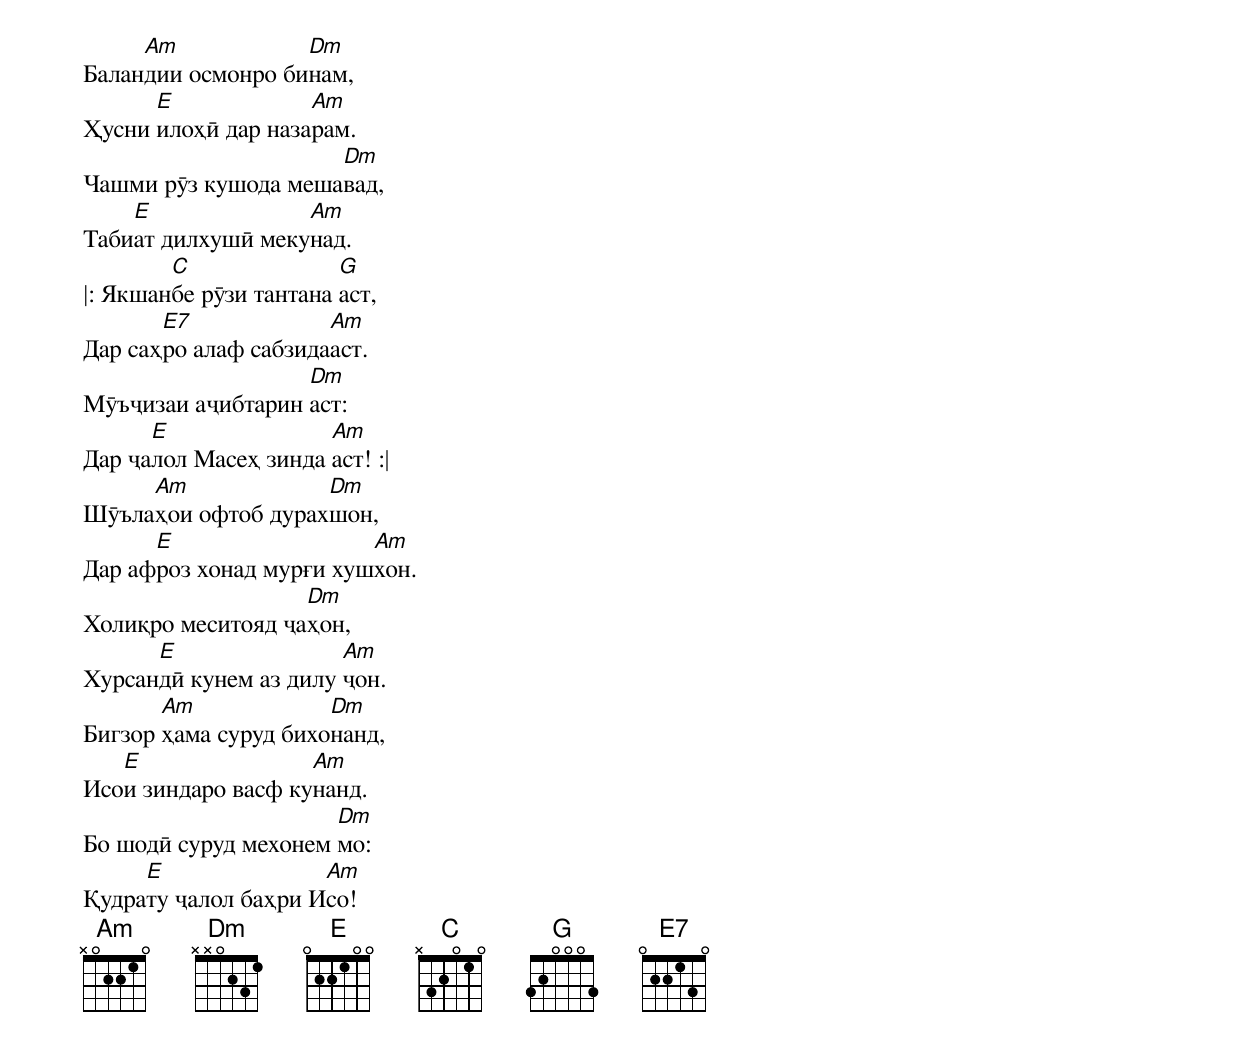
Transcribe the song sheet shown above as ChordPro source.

Балан[Am]дии осмонро би[Dm]нам,
Ҳусни [E]илоҳӣ дар наза[Am]рам.
Чашми рӯз кушода меша[Dm]вад,
Таби[E]ат дилхушӣ меку[Am]над.
|: Якшан[C]бе рӯзи тантана [G]аст,
Дар саҳ[E7]ро алаф сабзида[Am]аст.
Мӯъҷизаи аҷибтарин [Dm]аст:
Дар ҷа[E]лол Масеҳ зинда [Am]аст! :|
Шӯъла[Am]ҳои офтоб дурах[Dm]шон,
Дар аф[E]роз хонад мурғи хуш[Am]хон.
Холиқро меситояд ҷа[Dm]ҳон,
Хурсан[E]дӣ кунем аз дилу [Am]ҷон.
Бигзор [Am]ҳама суруд бихо[Dm]нанд,
Исо[E]и зиндаро васф ку[Am]нанд.
Бо шодӣ суруд мехонем [Dm]мо:
Қудра[E]ту ҷалол баҳри И[Am]со!
